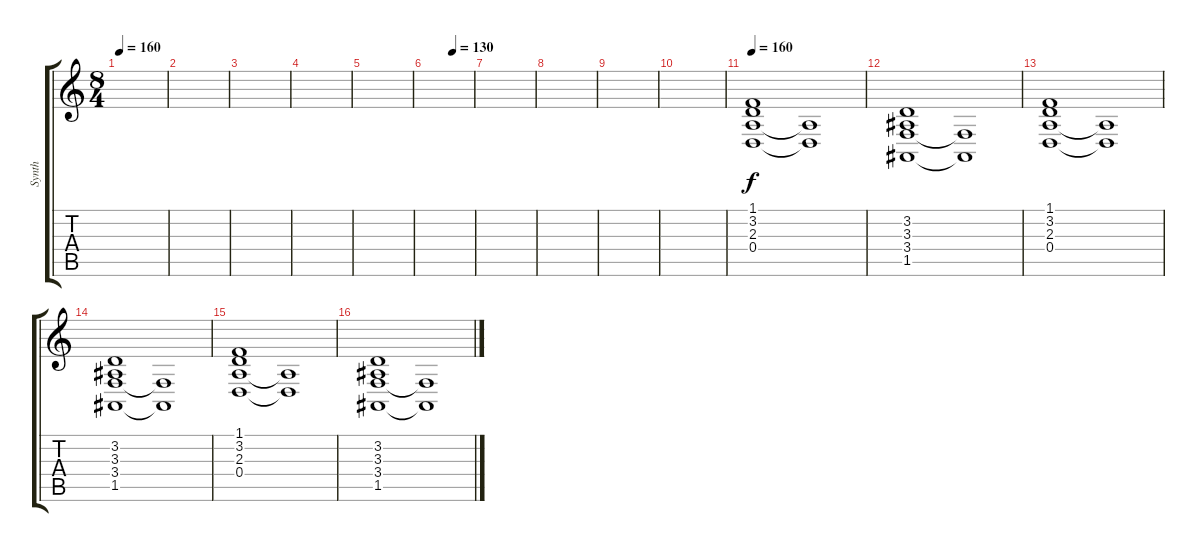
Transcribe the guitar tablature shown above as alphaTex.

\track ("Synth" "Synth") {instrument pad2warm}
\staff {score tabs}
\tuning (E4 B3 G3 D3 A2 E2) {hide}
\ts (8 4)
\tempo 160
\clef g2
\ks c
|
|
|
|
|
\tempo (140 0.5625)
\tempo (130 0.5625)
|
|
|
|
|
\tempo 170
\tempo 160
(1.1 3.2 2.3 0.4).1 (2.3{t} 0.4{t}).1 |
(3.2 3.3 3.4 1.5).1 (3.4{t} 1.5{t}).1 |
(1.1 3.2 2.3 0.4).1 (2.3{t} 0.4{t}).1 |
(3.2 3.3 3.4 1.5).1 (3.4{t} 1.5{t}).1 |
(1.1 3.2 2.3 0.4).1 (2.3{t} 0.4{t}).1 |
(3.2 3.3 3.4 1.5).1 (3.4{t} 1.5{t}).1
